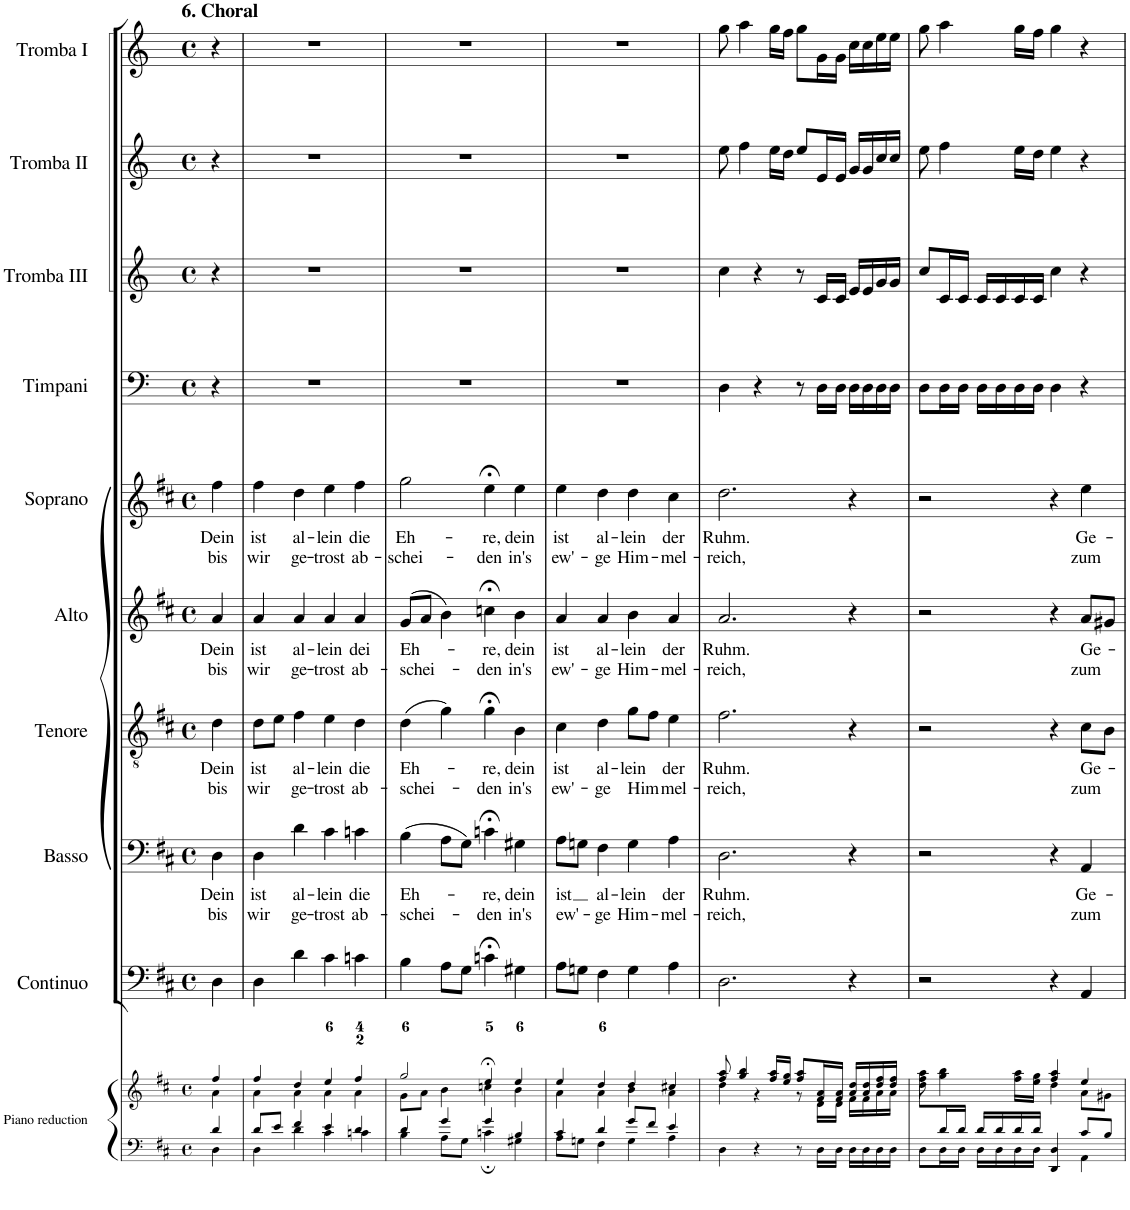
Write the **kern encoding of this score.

**kern	**kern	**kern	**kern	**text	**text	**kern	**text	**text	**kern	**text	**text	**kern	**text	**text	**kern	**kern	**kern	**kern
*part10	*part10	*part9	*part8	*part8	*part8	*part7	*part7	*part7	*part6	*part6	*part6	*part5	*part5	*part5	*part4	*part3	*part2	*part1
*staff11	*staff10	*staff9	*staff8	*staff8	*staff8	*staff7	*staff7	*staff7	*staff6	*staff6	*staff6	*staff5	*staff5	*staff5	*staff4	*staff3	*staff2	*staff1
*I"Piano reduction	*	*I"Continuo	*I"Basso	*	*	*I"Tenore	*	*	*I"Alto	*	*	*I"Soprano	*	*	*I"Timpani	*I"Tromba III	*I"Tromba II	*I"Tromba I
*I'Pno	*	*	*	*	*	*	*	*	*	*	*	*	*	*	*I'Timp	*	*	*
*stria5	*stria5	*	*	*	*	*	*	*	*	*	*	*	*	*	*	*	*	*
*clefF4	*clefG2	*clefF4	*clefF4	*	*	*clefGv2	*	*	*clefG2	*	*	*clefG2	*	*	*clefF4	*clefG2	*clefG2	*clefG2
*	*	*	*	*	*	*	*	*	*	*	*	*	*	*	*	*Trd-1c-2	*Trd-1c-2	*Trd-1c-2
*k[f#c#]	*k[f#c#]	*k[f#c#]	*k[f#c#]	*	*	*k[f#c#]	*	*	*k[f#c#]	*	*	*k[f#c#]	*	*	*k[]	*k[]	*k[]	*k[]
*M4/4	*M4/4	*M4/4	*M4/4	*	*	*M4/4	*	*	*M4/4	*	*	*M4/4	*	*	*M4/4	*M4/4	*M4/4	*M4/4
*met(c)	*met(c)	*met(c)	*met(c)	*	*	*met(c)	*	*	*met(c)	*	*	*met(c)	*	*	*met(c)	*met(c)	*met(c)	*met(c)
=	=	=	=	=	=	=	=	=	=	=	=	=	=	=	=	=	=	=
*^	*^	*	*	*	*	*	*	*	*	*	*	*	*	*	*	*	*	*
!	!	!	!	!	!	!	!	!	!	!	!	!	!	!	!	!	!	!	!	!LO:TX:a:B:t=6. Choral
!	!	!	!	!	!	!LO:LY:b	!LO:LY:b	!	!LO:LY:b	!LO:LY:b	!	!LO:LY:b	!LO:LY:b	!	!LO:LY:b	!LO:LY:b	!	!	!	!
4d/	4D\	4ff#/	4a\	4D\	4D\	Dein	bis	4d\	Dein	bis	4a/	Dein	bis	4ff#\	Dein	bis	4r	4r	4r	4r
=1	=1	=1	=1	=1	=1	=1	=1	=1	=1	=1	=1	=1	=1	=1	=1	=1	=1	=1	=1	=1
!	!	!	!	!	!	!LO:LY:b	!LO:LY:b	!	!LO:LY:b	!LO:LY:b	!	!LO:LY:b	!LO:LY:b	!	!LO:LY:b	!LO:LY:b	!	!	!	!
8d/L	4D\	4ff#/	4a\	4D\	4D\	ist	wir	8d\L	ist	wir	4a/	ist	wir	4ff#\	ist	wir	1r	1r	1r	1r
8e/J	.	.	.	.	.	.	.	8e\J	.	.	.	.	.	.	.	.	.	.	.	.
!	!	!	!	!	!	!LO:LY:b	!LO:LY:b	!	!LO:LY:b	!LO:LY:b	!	!LO:LY:b	!LO:LY:b	!	!LO:LY:b	!LO:LY:b	!	!	!	!
4f#/	4d\	4dd/	4a\	4d\	4d\	al-	ge-	4f#\	al-	ge-	4a/	al-	ge-	4dd\	al-	ge-	.	.	.	.
!	!	!	!	!	!	!LO:LY:b	!LO:LY:b	!	!LO:LY:b	!LO:LY:b	!	!LO:LY:b	!LO:LY:b	!	!LO:LY:b	!LO:LY:b	!	!	!	!
4e/	4c#\	4ee/	4a\	4c#\	4c#\	-lein	-trost	4e\	-lein	-trost	4a/	-lein	-trost	4ee\	-lein	-trost	.	.	.	.
!	!	!	!	!	!	!LO:LY:b	!LO:LY:b	!	!LO:LY:b	!LO:LY:b	!	!LO:LY:b	!LO:LY:b	!	!LO:LY:b	!LO:LY:b	!	!	!	!
4d/	4cn\	4ff#/	4a\	4cn\	4cn\	die	ab-	4d\	die	ab-	4a/	dei	ab-	4ff#\	die	ab-	.	.	.	.
=2	=2	=2	=2	=2	=2	=2	=2	=2	=2	=2	=2	=2	=2	=2	=2	=2	=2	=2	=2	=2
!	!	!	!	!	!	!LO:LY:b	!LO:LY:b	!	!LO:LY:b	!LO:LY:b	!	!LO:LY:b	!LO:LY:b	!	!LO:LY:b	!LO:LY:b	!	!	!	!
4d/	4B\	2gg/	8g\L	4B\	(4B\	Eh-	-schei-	(4d\	Eh-	-schei-	(8g/L	Eh-	-schei-	2gg\	Eh-	-schei-	1r	1r	1r	1r
.	.	.	8a\J	.	.	.	.	.	.	.	8a/J	.	.	.	.	.	.	.	.	.
4g/	8A\L	.	4b\	8A\L	8A\L	.	.	4g\)	.	.	4b\)	.	.	.	.	.	.	.	.	.
.	8G\J	.	.	8G\J	8G\J)	.	.	.	.	.	.	.	.	.	.	.	.	.	.	.
!	!	!	!	!	!	!LO:LY:b	!LO:LY:b	!	!LO:LY:b	!LO:LY:b	!	!LO:LY:b	!LO:LY:b	!	!LO:LY:b	!LO:LY:b	!	!	!	!
4g;/	4cn\	4ee;</	4ccn\	4cn;<\	4cn;<\	-re,	-den	4g;<\	-re,	-den	4ccn;<\	-re,	-den	4ee;<\	-re,	-den	.	.	.	.
!	!	!	!	!	!	!LO:LY:b	!LO:LY:b	!	!LO:LY:b	!LO:LY:b	!	!LO:LY:b	!LO:LY:b	!	!LO:LY:b	!LO:LY:b	!	!	!	!
4B/	4G#X\	4ee/	4b\	4G#X\	4G#X\	dein	in's	4B\	dein	in's	4b\	dein	in's	4ee\	dein	in's	.	.	.	.
=3	=3	=3	=3	=3	=3	=3	=3	=3	=3	=3	=3	=3	=3	=3	=3	=3	=3	=3	=3	=3
!	!	!	!	!	!	!LO:LY:b	!LO:LY:b	!	!LO:LY:b	!LO:LY:b	!	!LO:LY:b	!LO:LY:b	!	!LO:LY:b	!LO:LY:b	!	!	!	!
4c#/	8A\L	4ee/	4a\	8A\L	8A\L	ist	ew'-	4c#\	ist	ew'-	4a/	ist	ew'-	4ee\	ist	ew'-	1r	1r	1r	1r
.	8Gn\J	.	.	8Gn\J	8Gn\J	.	.	.	.	.	.	.	.	.	.	.	.	.	.	.
!	!	!	!	!	!	!LO:LY:b	!LO:LY:b	!	!LO:LY:b	!LO:LY:b	!	!LO:LY:b	!LO:LY:b	!	!LO:LY:b	!LO:LY:b	!	!	!	!
4d/	4F#\	4dd/	4a\	4F#\	4F#\	al-	-ge	4d\	al-	-ge	4a/	al-	-ge	4dd\	al-	-ge	.	.	.	.
!	!	!	!	!	!	!LO:LY:b	!LO:LY:b	!	!LO:LY:b	!LO:LY:b	!	!LO:LY:b	!LO:LY:b	!	!LO:LY:b	!LO:LY:b	!	!	!	!
8g/L	4G\	4dd/	4b\	4G\	4G\	-lein	Him-	8g\L	-lein	Him-	4b\	-lein	Him-	4dd\	-lein	Him-	.	.	.	.
8f#/J	.	.	.	.	.	.	.	8f#\J	.	.	.	.	.	.	.	.	.	.	.	.
!	!	!	!	!	!	!LO:LY:b	!LO:LY:b	!	!LO:LY:b	!LO:LY:b	!	!LO:LY:b	!LO:LY:b	!	!LO:LY:b	!LO:LY:b	!	!	!	!
4e/	4A\	4cc#X/	4a\	4A\	4A\	der	-mel-	4e\	der	-mel-	4a/	der	-mel-	4cc#\	der	-mel-	.	.	.	.
=4	=4	=4	=4	=4	=4	=4	=4	=4	=4	=4	=4	=4	=4	=4	=4	=4	=4	=4	=4	=4
!	!	!	!	!	!	!LO:LY:b	!LO:LY:b	!	!LO:LY:b	!LO:LY:b	!	!LO:LY:b	!LO:LY:b	!	!LO:LY:b	!LO:LY:b	!	!	!	!
*v	*v	*	*	*	*	*	*	*	*	*	*	*	*	*	*	*	*	*	*	*
4D\	8ff#/ 8aa/	4dd\	2.D\	2.D\	Ruhm.	-reich,	2.f#\	Ruhm.	-reich,	2.a/	Ruhm.	-reich,	2.dd\	Ruhm.	-reich,	4D\	4cc\	8ee\	8gg\
.	4gg/ 4bb/	.	.	.	.	.	.	.	.	.	.	.	.	.	.	.	.	4ff\	4aa\
4r	.	4r	.	.	.	.	.	.	.	.	.	.	.	.	.	4r	4r	.	.
.	16ff#/ 16aa/LL	.	.	.	.	.	.	.	.	.	.	.	.	.	.	.	.	16ee\LL	16gg\LL
.	16ee/ 16gg/JJ	.	.	.	.	.	.	.	.	.	.	.	.	.	.	.	.	16dd\JJ	16ff\JJ
8r	8ff#/ 8aa/L	8r	.	.	.	.	.	.	.	.	.	.	.	.	.	8r	8r	8ee/L	8gg\L
16D\LL	16f#/ 16a/L	16d\LL	.	.	.	.	.	.	.	.	.	.	.	.	.	16D\LL	16c/LL	16e/L	16g\L
16D\JJ	16f#/ 16a/JJ	16d\JJ	.	.	.	.	.	.	.	.	.	.	.	.	.	16D\JJ	16c/JJ	16e/JJ	16g\JJ
16D\LL	16a/ 16dd/LL	16f#\LL	4r	4r	.	.	4r	.	.	4r	.	.	4r	.	.	16D\LL	16e/LL	16g/LL	16cc\LL
16D\	16a/ 16dd/	16f#\	.	.	.	.	.	.	.	.	.	.	.	.	.	16D\	16e/	16g/	16cc\
16D\	16dd/ 16ff#/	16a\	.	.	.	.	.	.	.	.	.	.	.	.	.	16D\	16g/	16cc/	16ee\
16D\JJ	16dd/ 16ff#/JJ	16a\JJ	.	.	.	.	.	.	.	.	.	.	.	.	.	16D\JJ	16g/JJ	16cc/JJ	16ee\JJ
=5	=5	=5	=5	=5	=5	=5	=5	=5	=5	=5	=5	=5	=5	=5	=5	=5	=5	=5	=5
*^	*	*^	*	*	*	*	*	*	*	*	*	*	*	*	*	*	*	*	*
8ryy	8D\L	8ff#\ 8aa\	2ryy	8dd\L	2r	2r	.	.	2r	.	.	2r	.	.	2r	.	.	8D\L	8cc/L	8ee\	8gg\
16d/L	16D\L	4gg\ 4bb\	.	2..ryy	.	.	.	.	.	.	.	.	.	.	.	.	.	16D\L	16c/L	4ff\	4aa\
16d/JJ	16D\JJ	.	.	.	.	.	.	.	.	.	.	.	.	.	.	.	.	16D\JJ	16c/JJ	.	.
16d/LL	16D\LL	.	.	.	.	.	.	.	.	.	.	.	.	.	.	.	.	16D\LL	16c/LL	.	.
16d/	16D\	.	.	.	.	.	.	.	.	.	.	.	.	.	.	.	.	16D\	16c/	.	.
16d/	16D\	16ff#\ 16aa\LL	.	.	.	.	.	.	.	.	.	.	.	.	.	.	.	16D\	16c/	16ee\LL	16gg\LL
16d/JJ	16D\JJ	16ee\ 16gg\JJ	.	.	.	.	.	.	.	.	.	.	.	.	.	.	.	16D\JJ	16c/JJ	16dd\JJ	16ff\JJ
4DD/ 4D/	4ryy	4ff#/ 4aa/	4dd\	.	4r	4r	.	.	4r	.	.	4r	.	.	4r	.	.	4D\	4cc\	4ee\	4gg\
!	!	!	!	!	!	!	!LO:LY:b	!LO:LY:b	!	!LO:LY:b	!LO:LY:b	!	!LO:LY:b	!LO:LY:b	!	!LO:LY:b	!LO:LY:b	!	!	!	!
8c#/L	4AA\	4ee/	8a\L	.	4AA/	4AA/	Ge-	zum	8c#\L	Ge-	zum	8a/L	Ge-	zum	4ee\	Ge-	zum	4r	4r	4r	4r
8B/J	.	.	8g#X\J	.	.	.	.	.	8B\J	.	.	8g#X/J	.	.	.	.	.	.	.	.	.
*v	*v	*	*	*	*	*	*	*	*	*	*	*	*	*	*	*	*	*	*	*	*
*	*v	*v	*v	*	*	*	*	*	*	*	*	*	*	*	*	*	*	*	*	*
=	=	=	=	=	=	=	=	=	=	=	=	=	=	=	=	=	=	=
*-	*-	*-	*-	*-	*-	*-	*-	*-	*-	*-	*-	*-	*-	*-	*-	*-	*-	*-
